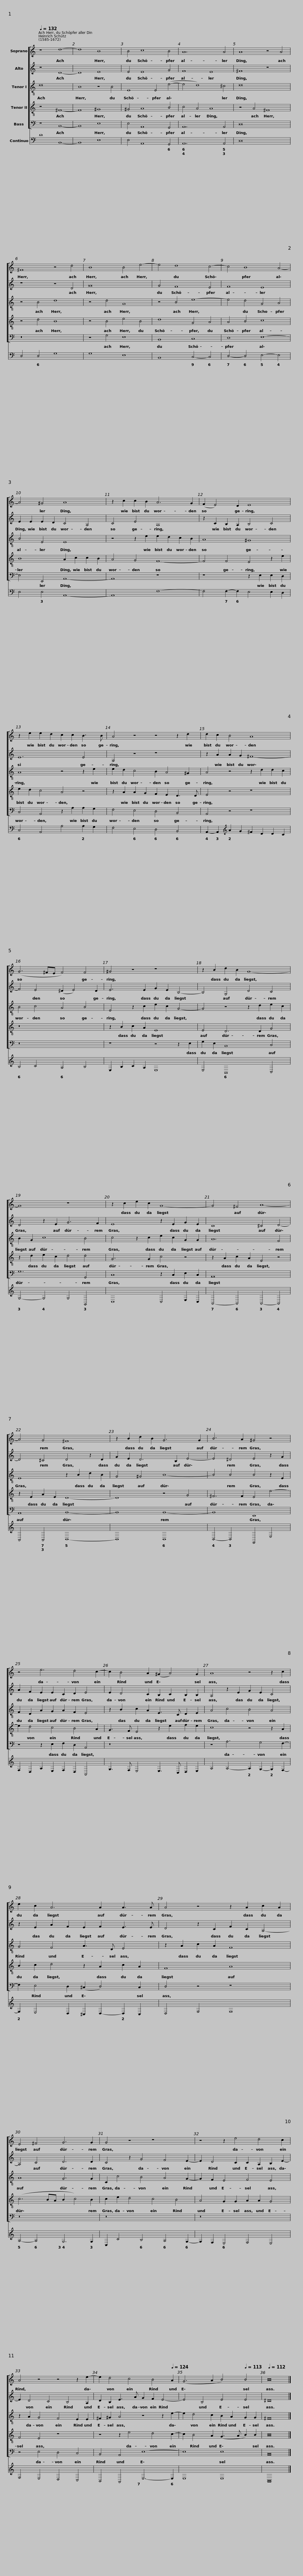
X:1
%%score [ 1 2 3 4 5 ] 6
L:1/8
Q:1/4=132
M:none
I:linebreak $
K:C
V:1 treble
V:2 treble
V:3 treble-8
V:4 treble-8
V:5 bass
V:6 bass
V:1
 z8 d8- | d8 B8 | B4 c8 B4 | A12 A4 | A8 z4 A4 | %5
 ^F8 z4 d4 |$ B8 B4 e4- | e4 d8 c4- | c4 B8 A4- | A4 ^G4 A8 |$ %10
 z2 c2 c2 B2 A6 G2 | (F2 E4) D2 E8 | z2 e2 e2 d2 c2 c2 B3 B |$ A4 z4 z4 z2 d2 | d2 c2 B4 A8 | %15
 (G6 ^FE F4) F4 |$ ^G4 z4 z8 | z2 B2 d2 B2 G8- | G8 z8 |$ z2 c2 e2 c2 G8- | %20
 G4 ^F4 A8- | A4 G4 ^F8 |$ z2 B2 d2 B2 G6 G2 | B6 A2 ^G4 z4 | z4 e6 d4 c2- |$ %25
 c2 B4 A2 (^G2 A4) G2 | A8 z4 z2 c2 | e2 c2 A6 A2 A3 A |$ A4 z4 z2 A2 c2 A2 | E4 ^F4 G6 G2 | %30
 G4 z4 z8 |$ z4 z2 e4 d4 c2 |$ A4 z4 z4 z2 e2- | e2 d4[Q:1/4=130] c4[Q:1/4=127] B4[Q:1/4=124] A2 |[Q:1/4=121] (G6[Q:1/4=118] A2[Q:1/4=116] B4)[Q:1/4=113] B4 | %35
[Q:1/4=112] B16 |] %36
V:2
 z8 D8- | D8 E8 | E4 E8 G4 | F8 E8 | ^F8 z8 | %5
 z8 z4 D4 |$ G16 | G4 F8 E4 | F8 E8 | E2 E2 E2 D2 C4 A,4 |$ %10
 C4 E4 A,8 | z2 C2 B,2 A,2 B,4 C4 | E12 E4 |$ A,4 z4 z8 | z2 A2 A2 G2 ^F8- | %15
 F4 E4 (^D2 E4) D2 |$ E6 E2 G2 E2 B,4- | B,4 G,4 D4 C4 | D4 z2 E2 G6 F2 |$ E8 z2 E2 G2 E2 | %20
 C8 ^C4 D4- | D4 ^C4 D4 z2 D2 |$ G2 E2 D6 B,2 E4- | E4 ^D4 E4 z2 G2 | A2 F2 E2 E2 C2 D2 E4 |$ %25
 E2 D4 C2 B,2 C2 B,2 B,2 | A,4 z2 E2 G2 E2 C4 | z2 E2 A2 F2 E2 F2 E3 E |$ D4 z2 C2 F2 C2 A,4- | A,4 C4 D6 D2 | %30
 C4 z2 G4 F4 E2- |$ E2 D4 C2 C2 A,2 B,2 E2- |$ E2 D4 C4 B,4 A,2 | D2 B,2 E3 A G2 F2 E4- | E4 B,4 E4 E4 | %35
 ^D16 |] %36
V:3
 d16 | B8 z4 B4 | E8 E4 (e4- | e4 d8) ^c4 | d16 | %5
 z4 B4 d8 |$ z4 d4 G8 | z4 B4 e8- | e4 d4 G4 A4 | B4 E4 E8 |$ %10
 z4 z2 e2 e2 d2 c2 B2 | A8 ^G8 | A8 z4 z2 e2 |$ e2 d2 c4 B2 A4 ^G2 | A4 z4 z2 d2 d2 c2 | %15
 B4 c4 A4 B4 |$ E4 z2 c2 e2 c2 G4- | G4 z4 z2 d2 e2 c2 | B2 G2 c8 B4 |$ c4 z2 c2 e2 c2 G2 G2 | %20
 A12 F4 | E8 z2 B2 d2 B2 |$ G4 ^G4 B8- | B4 B4 B4 z2 E2 | F2 D2 A2 G2 A2 F2 E4 |$ %25
 z2 B2 c2 A2 E3 C D2 E2 | A4 c4 B4 A4 | G4 F4 A3 D E4 |$ z2 A2 c2 A2 F8 | A8 G6 G2 | %30
 C2 c4 B4 A4 G2- |$ G2 F2 E4 F4 E4 |$ z2 A2 G4 F4 E2 E2 | ^F2 ^G2 A4 z4 z2 e2- | e2 d4 c2 B2 A2 G2 G2 | %35
 ^F16 |] %36
V:4
 z8 ^F8- | F8 ^G8 | ^G4 A8 B4 | c4 A4 A8 | z4 A4 ^F8 | %5
 z4 d4 B8 |$ z4 B4 e4 B4 | d8 G4 A4 | A4 B4 c8 | B8 A2 c2 c2 B2 |$ %10
 A4 G4 F8- | F4 F4 E4 z2 e2 | e2 d2 c4 A4 z4 |$ z2 A2 A2 G2 F2 E2 D3 D | E4 z4 z8 | %15
 z16 |$ z2 B2 c2 A2 E8 | E4 D6 D2 G4 | z2 d2 e2 c2 d4 d4 |$ G6 G2 c4 z4 | %20
 z2 A2 c2 A2 E4 z4 | z2 E2 A2 E2 D8- |$ D8 z4 G4 | ^F6 F2 E4 e4- | e2 d4 c4 B4 A2 |$ %25
 G3 F E4 z2 e2 f2 e2 | c8 z4 z2 A2 | B2 c2 d4 z2 A2 c2 A2 |$ F8 A8 | (c6 BA B2 c4) B2 | %30
 c2 e2 d4 c4 B4 |$ A4 G2 G2 A2 A2 G4 |$ F4 E4 z8 | z4 z2 e4 d4 c2- | c2 B4 A2 (G3 A B2) B2 | %35
 B16 |] %36
V:5
 z8 B,,8- | B,,8 E,8 | E,4 A,,8 G,,4 | A,,12 A,,4 | D,16 | %5
 z16 |$ z4 G,4 E,8 | B,,8 C,8 | D,8 E,8- | E,4 E,,4 A,,8- |$ %10
 A,,8 z8 | z8 z2 E,2 E,2 D,2 | C,4 A,,4 z2 A,2 A,2 G,2 |$ F,4 E,4 D,4 B,,4 | A,,4 z4 z8 | %15
 z16 |$ z8 z4 z2 E,2 | G,2 E,2 B,,8 C,4 | G,12 G,,4 |$ C,8 z2 C,2 E,2 C,2 | %20
 A,,16 | A,,8 B,,8- |$ B,,8 B,,8- | B,,8 E,,8 | z4 z2 E,2 F,2 D,2 A,,4 |$ %25
 z16 | z4 A,6 G,4 F,2- | F,2 E,4 D,2 (^C,2 D,4) C,2 |$ D,4 z4 z8 | z16 | %30
 z16 |$ z16 |$ z4 E,4 D,4 C,4 | B,,4 A,,4 E,8- | E,8 E,8 | %35
 B,,16 |] %36
V:6
 D8 B,,8- | B,,8 E,8 | E,4 A,,8 G,,4 | A,,12 A,,4 | D,16 | %5
 D,4 D,4 G,8 |$ G,8 E,8 | B,,8 C,4- C,4 | D,4- D,4 E,4- E,4 | E,4 E,4 A,,8- |$ %10
 A,,8 F,8- | F,4 F,2- F,2 E,4 E,2 D,2 | C,4 A,,4 A,4 A,2 G,2 |$ F,4 E,4 D,4 B,,4 | A,,2- A,,2[K:treble] A2 G2 ^F2 D2 D2 C2 | %15
 B,4 C4 A,4 B,4 |$ E,2 B,2 C2 A,2 E,8 | E,4 B,,8 C,4 | G,4- G,4 G,4 G,,4 |$ C,8 C,4 E,2 C,2 | %20
 A,,4- A,,4 A,,4- A,,4 | A,,4 A,,4 B,,8- |$ B,,8 B,,8 | B,,4- B,,4 E,,4 E,4 | F,2 D,2 A,2 E,2 F,2 D,2 A,,4 |$ %25
 G,3 F, E,4 E,3 C, D,2 E,2 | A,4 A,4- A,2 G,2- G,2 F,2- | F,2 E,4 D,2 ^C,2 D,2- D,2 C,2 |$ D,4 F,4 F,8 | A,4- A,4 G,6 G,2 | %30
 C,2 C4 B,4 A,4 G,2- |$ G,2 F,2 E,4 F,4 E,4 |$ F,4 E,4 D,4 C,4 | B,,4 A,,4 E,6- E,2 | E,8 E,8 | %35
 B,,16 |] %36
